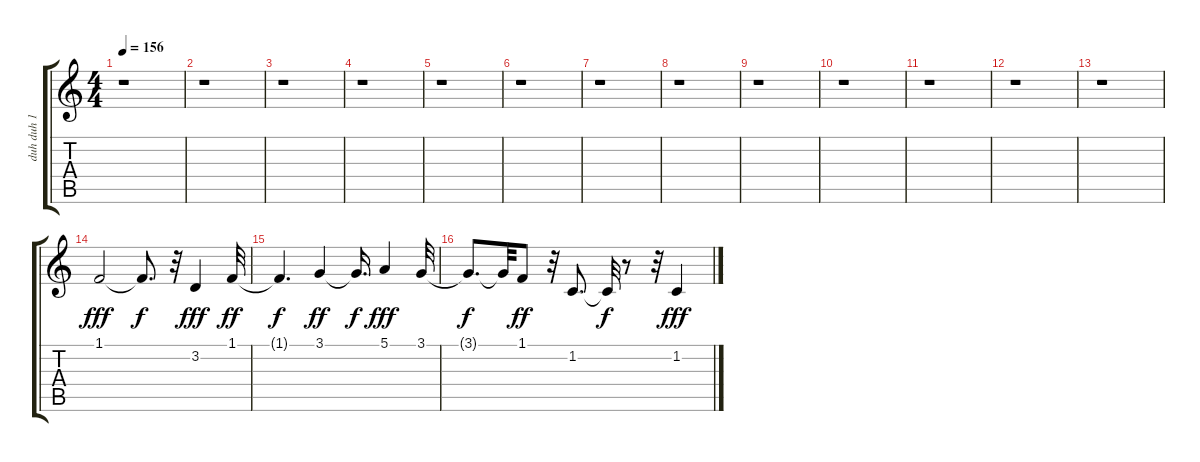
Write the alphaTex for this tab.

\track ("duh duh 1" "duh duh 1") {instrument fx5brightness}
\staff {score tabs}
\tuning (E4 B3 G3 D3 A2 E2) {hide}
\ts (4 4)
\tempo 156
\clef g2
\ks c
r.1{dy fff} |
r.1 |
r.1 |
r.1 |
r.1 |
r.1 |
r.1 |
r.1 |
r.1 |
r.1 |
r.1 |
r.1 |
r.1 |
1.1.2 1.1{t}.8{d dy f} r.32 3.2.4{dy fff} 1.1.32{dy ff} |
1.1{t}.4{d dy f} 3.1.4{dy ff} 3.1{t}.16{d dy f} 5.1.4{dy fff} 3.1.32 |
3.1{t}.8{d dy f} 3.1{t}.32 1.1.8{dy ff} r.32 1.2.8{d} 1.2{t}.32{dy f} r.8 r.32 1.2.4{dy fff}
